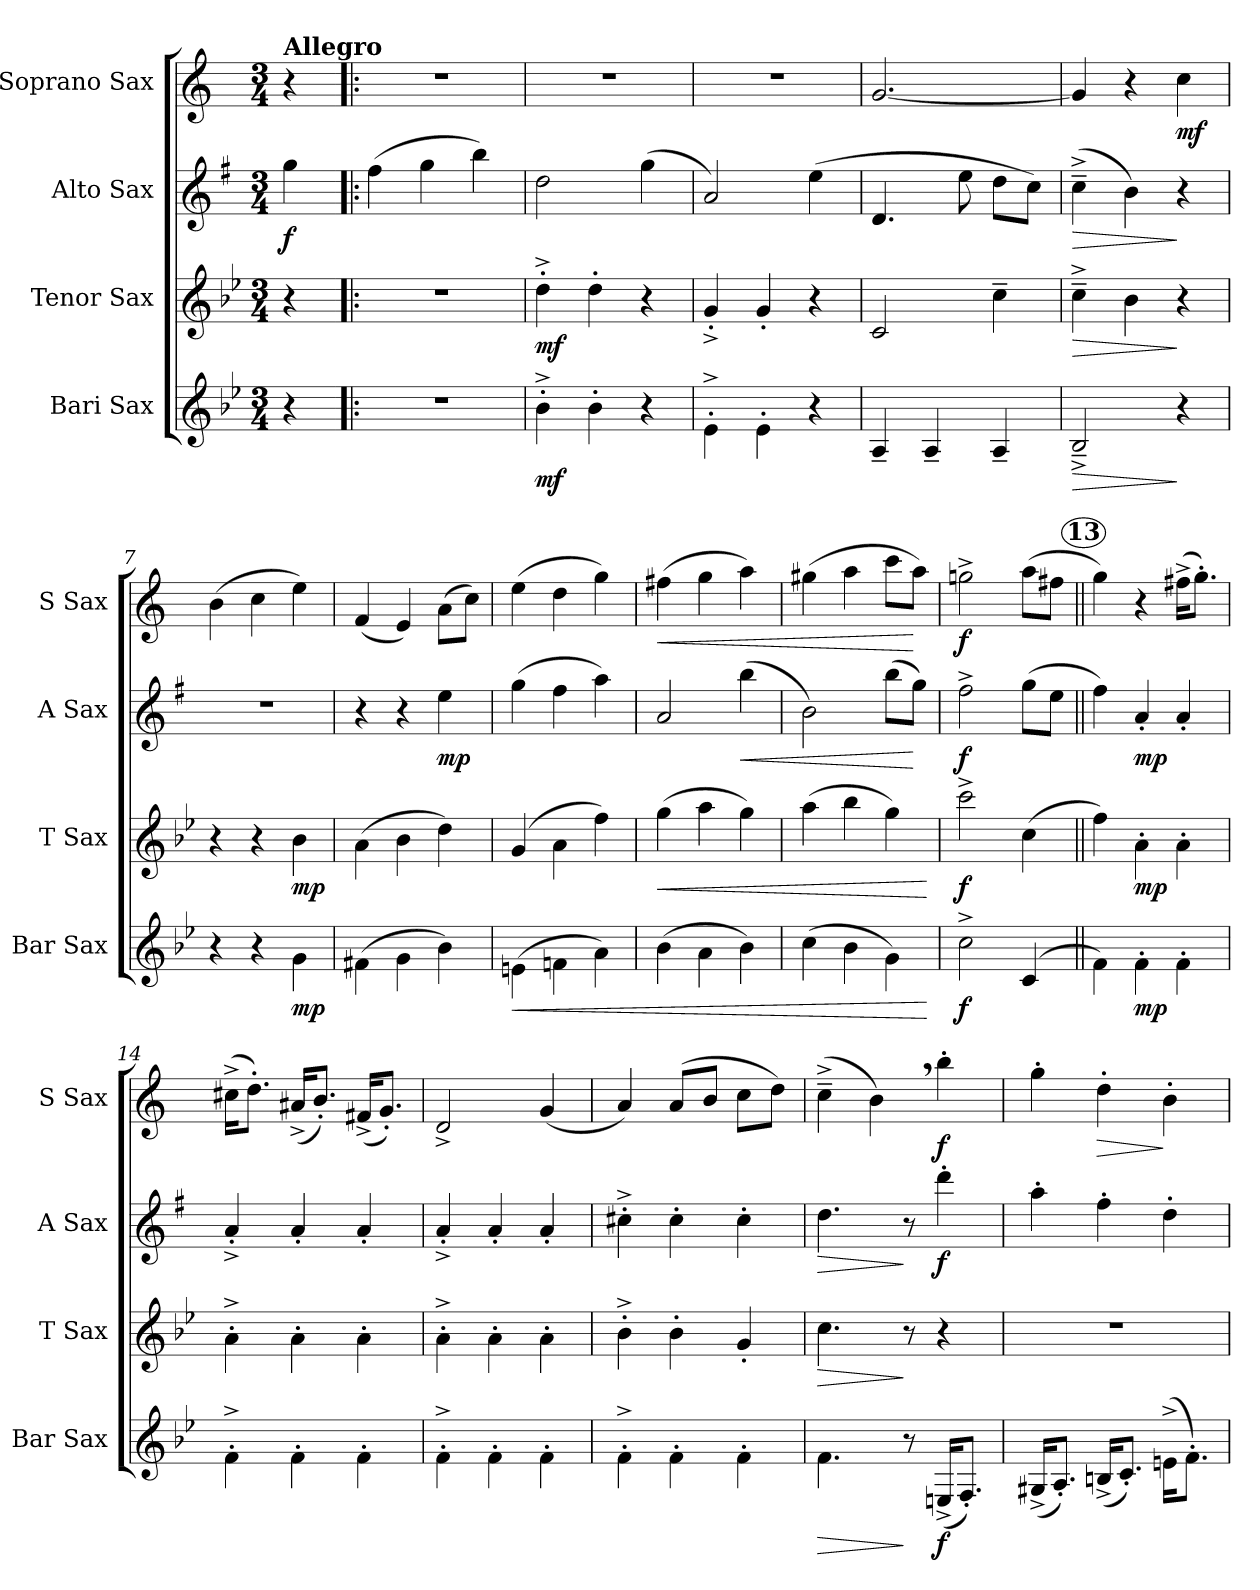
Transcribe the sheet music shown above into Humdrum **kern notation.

**kern	**dynam	**kern	**dynam	**kern	**dynam	**kern	**dynam
*part4	*part4	*part3	*part3	*part2	*part2	*part1	*part1
*staff4	*staff4	*staff3	*staff3	*staff2	*staff2	*staff1	*staff1
*I"Bari Sax	*	*I"Tenor Sax	*	*I"Alto Sax	*	*I"Soprano Sax	*
*I'Bar Sax	*	*I'T Sax	*	*I'A Sax	*	*I'S Sax	*
*clefG2	*	*clefG2	*	*clefG2	*	*clefG2	*
*ITrd12c21	*	*ITrd8c14	*	*ITrd5c9	*	*ITrd1c2	*
*k[b-e-]	*	*k[b-e-]	*	*k[b-e-]	*	*k[b-e-]	*
*B-:	*	*B-:	*	*B-:	*	*B-:	*
*M3/4	*	*M3/4	*	*M3/4	*	*M3/4	*
*MM180	*	*MM180	*	*MM180	*	*MM180	*
=1	=1	=1	=1	=1	=1	=1	=1
!	!	!	!	!	!	!LO:TX:a:B:t=Allegro	!
!	!	!	!	!	!LO:DY:b	!	!
4r	.	4r	.	4b-\	f	4r	.
=2!|:	=2!|:	=2!|:	=2!|:	=2!|:	=2!|:	=2!|:	=2!|:
2.r	.	2.r	.	(>4a\	.	2.r	.
.	.	.	.	4b-\	.	.	.
.	.	.	.	4dd\)	.	.	.
=3	=3	=3	=3	=3	=3	=3	=3
!	!LO:DY:b	!	!LO:DY:b	!	!	!	!
4B-^>'>\	mf	4d^>'>\	mf	2f\	.	2.r	.
4B-'>\	.	4d'>\	.	.	.	.	.
4r	.	4r	.	(>4b-\	.	.	.
=4	=4	=4	=4	=4	=4	=4	=4
4E-^>'>\	.	4G^<'</	.	2c/)	.	2.r	.
4E-'>\	.	4G'</	.	.	.	.	.
4r	.	4r	.	(>4g\	.	.	.
=5	=5	=5	=5	=5	=5	=5	=5
4AA~</	.	2C/	.	4.F/	.	[2.f/	.
4AA~</	.	.	.	.	.	.	.
.	.	.	.	8g\	.	.	.
4AA~</	.	4c~>\	.	8f\L	.	.	.
.	.	.	.	8e-\J)	.	.	.
=6	=6	=6	=6	=6	=6	=6	=6
!	!LO:HP:b	!	!LO:HP:b	!	!LO:HP:b	!	!
2BB-^<~</	>	4c^>~>\	>	(>4e-^>~>\	>	4f/]	.
.	.	4B-\	.	4d\)	.	4r	.
!	!	!	!	!	!	!	!LO:DY:b
4r	]	4r	]	4r	]	4b-\	mf
=7	=7	=7	=7	=7	=7	=7	=7
4r	.	4r	.	2.r	.	(>4a\	.
4r	.	4r	.	.	.	4b-\	.
!	!LO:DY:b	!	!LO:DY:b	!	!	!	!
4G\	mp	4B-\	mp	.	.	4dd\)	.
=8	=8	=8	=8	=8	=8	=8	=8
(>4F#X\	.	(>4A\	.	4r	.	(<4e-/	.
4G\	.	4B-\	.	4r	.	4d/)	.
!	!	!	!	!	!LO:DY:b	!	!
4B-\)	.	4d\)	.	4g\	mp	(>8g\L	.
.	.	.	.	.	.	8b-\J)	.
=9	=9	=9	=9	=9	=9	=9	=9
!	!LO:HP:b	!	!	!	!	!	!
(>4En\	<	(4G/	.	(>4b-\	.	(>4dd\	.
4Fn\	.	4A\	.	4a\	.	4cc\	.
4A\)	.	4f\)	.	4cc\)	.	4ff\)	.
=10	=10	=10	=10	=10	=10	=10	=10
!	!	!	!LO:HP:b	!	!	!	!LO:HP:b
(>4B-\	.	(>4g\	<	2c/	.	(>4een\	<
4A\	.	4a\	.	.	.	4ff\	.
!	!	!	!	!	!LO:HP:b	!	!
4B-\)	.	4g\)	.	(>4dd\	<	4gg\)	.
=11	=11	=11	=11	=11	=11	=11	=11
(>4c\	.	(>4a\	.	2d\)	.	(>4ff#X\	.
4B-\	.	4b-\	.	.	.	4gg\	.
4G\)	.	4g\)	.	(>8dd\L	.	8bb-\L	.
.	.	.	.	8b-\J)	[	8gg\J)	[
.	[	.	[	.	.	.	.
=12	=12	=12	=12	=12	=12	=12	=12
!	!LO:DY:b	!	!LO:DY:b	!	!LO:DY:b	!	!LO:DY:b
2c^>\	f	2cc^>\	f	2a^>\	f	2ffn^>\	f
(4C/	.	(>4c\	.	(>8b-\L	.	(>8gg\L	.
.	.	.	.	8g\J	.	8een\J	.
!!LO:LB:g=z
!!LO:REH:place=s1:a:B:enc=circle:fs=9.8:t=13
=13||	=13||	=13||	=13||	=13||	=13||	=13||	=13||
4F\)	.	4f\)	.	4a\)	.	4ff\)	.
!	!LO:DY:b	!	!LO:DY:b	!	!LO:DY:b	!	!
4F'>\	mp	4A'>\	mp	4c'</	mp	4r	.
4F'>\	.	4A'>\	.	4c'</	.	(>16een^>\KL	.
.	.	.	.	.	.	8.ff'>\J)	.
=14	=14	=14	=14	=14	=14	=14	=14
4F^>'>\	.	4A^>'>\	.	4c^<'</	.	(>16bn^>\KL	.
.	.	.	.	.	.	8.cc'>\J)	.
4F'>\	.	4A'>\	.	4c'</	.	(<16g#X^</KL	.
.	.	.	.	.	.	8.a'</J)	.
4F'>\	.	4A'>\	.	4c'</	.	(<16en^</KL	.
.	.	.	.	.	.	8.f'</J)	.
=15	=15	=15	=15	=15	=15	=15	=15
4F^>'>\	.	4A^>'>\	.	4c^<'</	.	2c^</	.
4F'>\	.	4A'>\	.	4c'</	.	.	.
4F'>\	.	4A'>\	.	4c'</	.	(<4f/	.
=16	=16	=16	=16	=16	=16	=16	=16
4F^>'>\	.	4B-^>'>\	.	4en^>'>\	.	4g</)	.
4F'>\	.	4B-'>\	.	4e'>\	.	(>8g/L	.
.	.	.	.	.	.	8a/J	.
4F'>\	.	4G'</	.	4e'>\	.	8b-\L	.
.	.	.	.	.	.	8cc\J)	.
=17	=17	=17	=17	=17	=17	=17	=17
!	!LO:HP:b	!	!LO:HP:b	!	!LO:HP:b	!	!
4.F\	>	4.c\	>	4.f\	>	(>4b-^>~>\	.
.	.	.	.	.	.	4a,>\)	.
8r	]	8r	]	8r	]	.	.
!	!LO:DY:b	!	!	!	!LO:DY:b	!	!LO:DY:b
(<16EEn^</KL	f	4r	.	4ff'>\	f	4aa'>\	f
8.FF'</J)	.	.	.	.	.	.	.
=18	=18	=18	=18	=18	=18	=18	=18
(<16GG#X^</KL	.	2.r	.	4cc'>\	.	4ff'>\	.
8.AA'</J)	.	.	.	.	.	.	.
!	!	!	!	!	!	!	!LO:HP:b
(<16BBn^</KL	.	.	.	4a'>\	.	4cc'>\	>
8.C'</J)	.	.	.	.	.	.	.
(>16En^>\KL	.	.	.	4f'>\	.	4a'>\	]
8.F'>\J)	.	.	.	.	.	.	.
=	=	=	=	=	=	=	=
*-	*-	*-	*-	*-	*-	*-	*-
